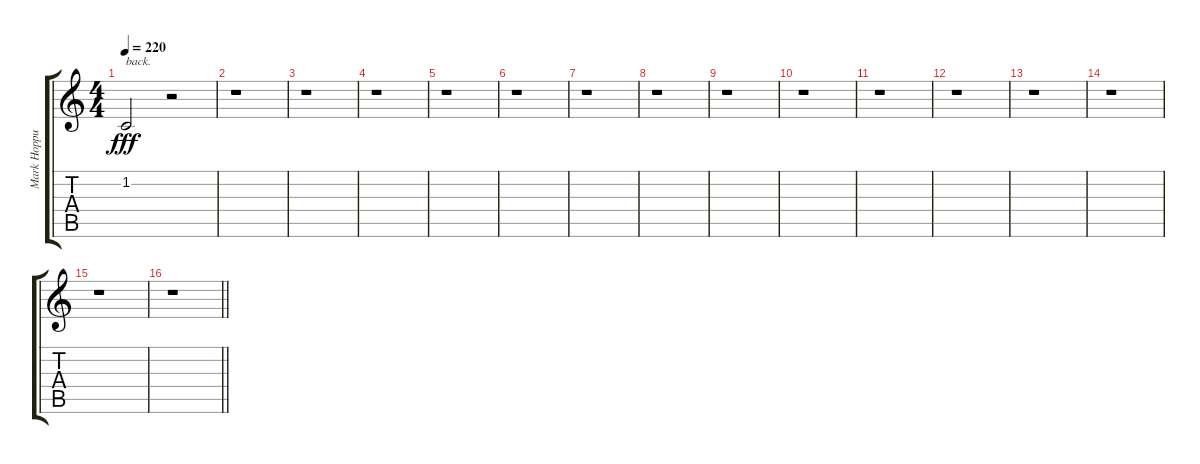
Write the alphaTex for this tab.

\track ("Mark Hoppus (Vocals" "Mark Hoppu") {instrument lead2sawtooth}
\staff {score tabs}
\tuning (E4 B3 G3 D3 A2 E2) {hide}
\ts (4 4)
\tempo 220
\clef g2
\ks c
1.2.2{txt "back." dy fff} r.2 |
r.1 |
r.1 |
r.1 |
r.1 |
r.1 |
r.1 |
r.1 |
r.1 |
r.1 |
r.1 |
r.1 |
r.1 |
r.1 |
r.1 |
\barLineRight lightlight
r.1
